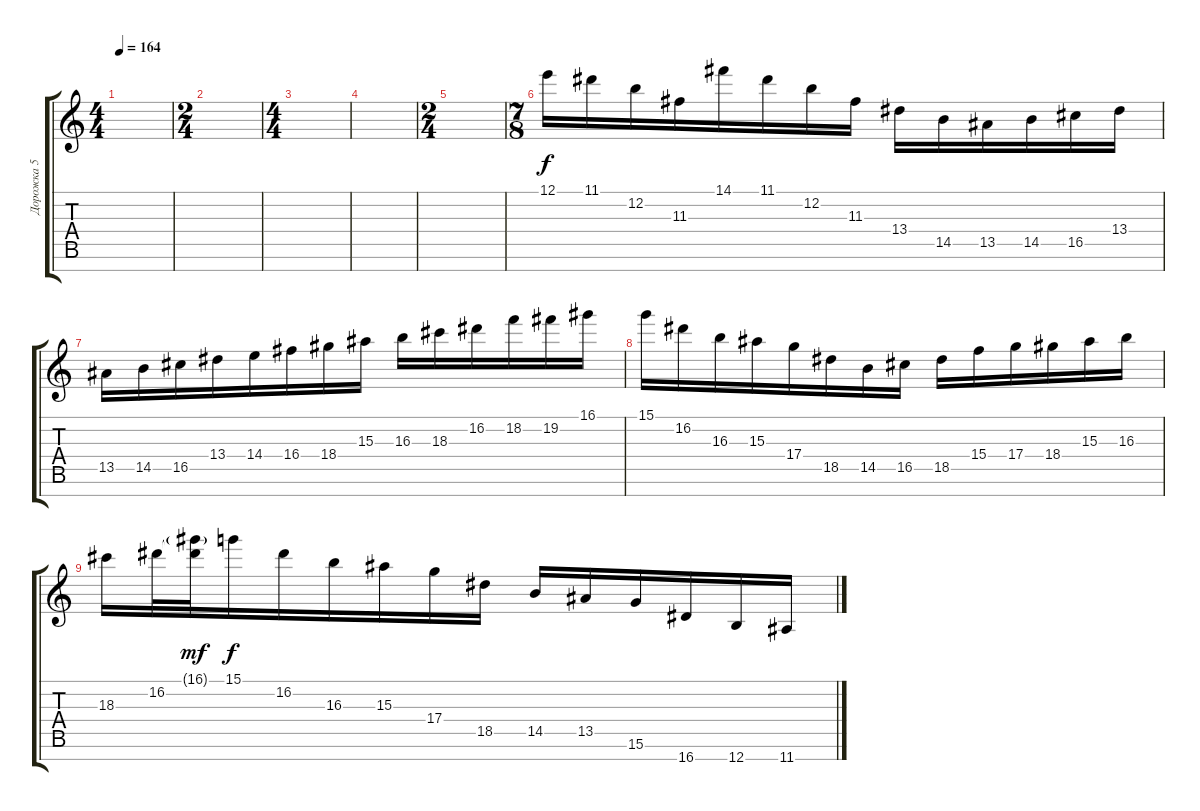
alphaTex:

\track ("Дорожка 5" "Дорожка 5") {instrument overdrivenguitar}
\staff {score tabs}
\tuning (E4 B3 G3 D3 A2 E2 B1) {hide}
\ts (4 4)
\tempo 164
\clef g2
\ks c
|
\ts (2 4)
|
\ts (4 4)
|
|
\ts (2 4)
|
\ts (7 8)
12.1.16 11.1.16 12.2.16 11.3.16 14.1.16 11.1.16 12.2.16 11.3.16 13.4.16 14.5.16 13.5.16 14.5.16 16.5.16 13.4.16 |
13.5.16 14.5.16 16.5.16 13.4.16 14.4.16 16.4.16 18.4.16 15.3.16 16.3.16 18.3.16 16.2.16 18.2.16 19.2.16 16.1.16 |
15.1.16 16.2.16 16.3.16 15.3.16 17.4.16 18.5.16 14.5.16 16.5.16 18.5.16 15.4.16 17.4.16 18.4.16 15.3.16 16.3.16 |
18.3.16 16.2.32 (16.1{g} 16.2{t}).32{dy mf} 15.1.16{dy f} 16.2.16 16.3.16 15.3.16 17.4.16 18.5.16 14.5.16 13.5.16 15.6.16 16.7.16 12.7.16 11.7.16
